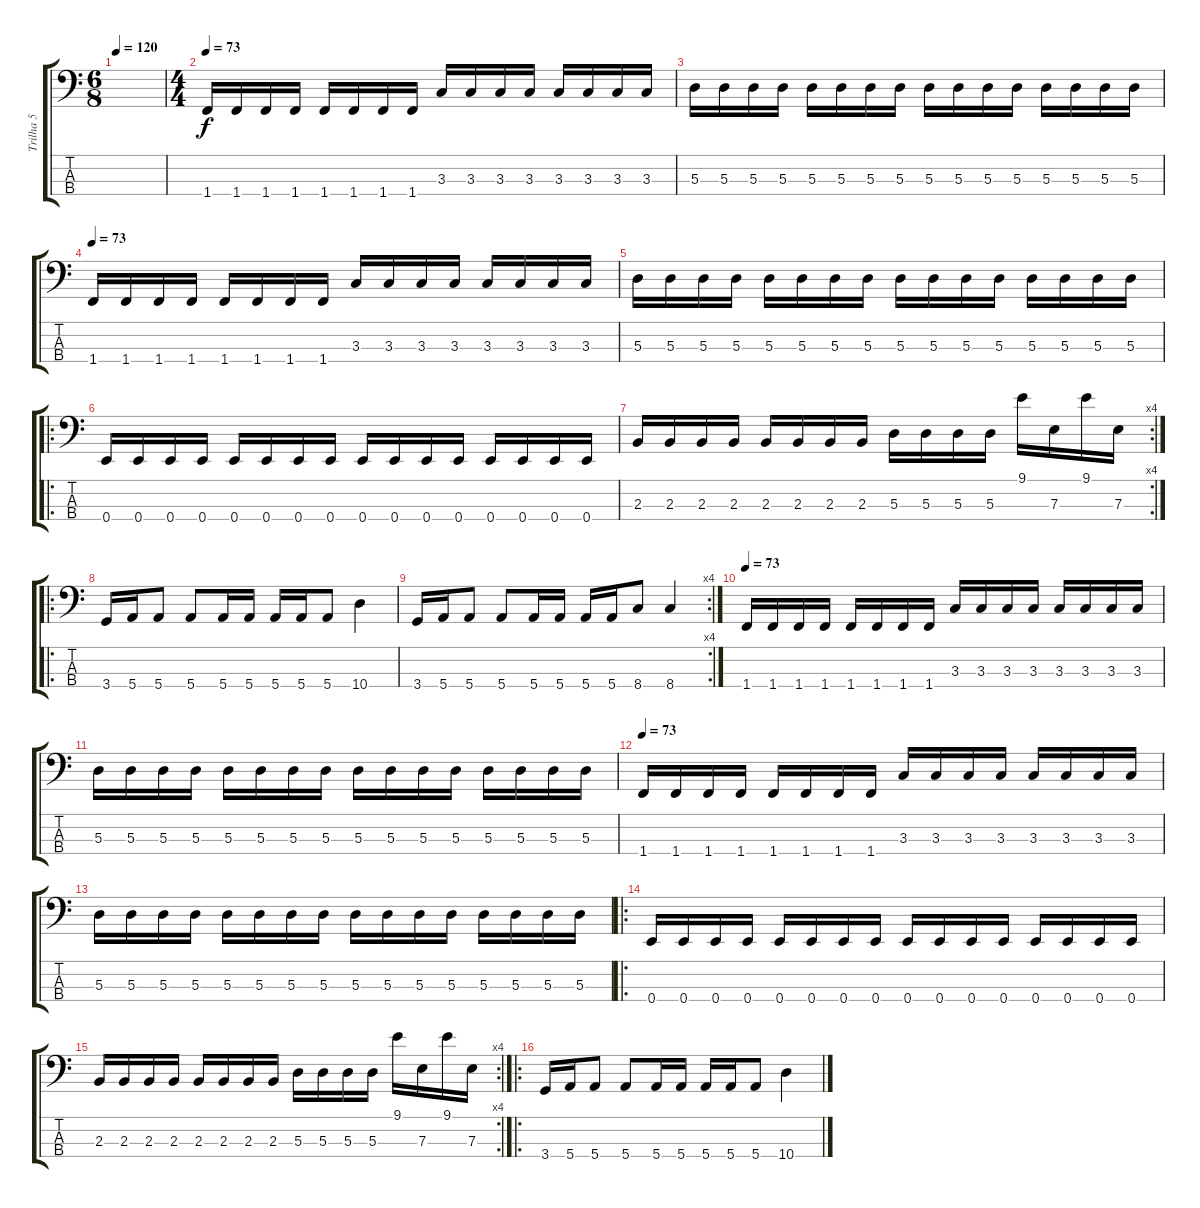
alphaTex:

\track ("Trilha 5" "Trilha 5") {instrument electricbassfinger}
\staff {score tabs}
\tuning (G2 D2 A1 E1) {hide}
\ts (6 8)
\tempo 120
\clef f4
\ks c
|
\ts (4 4)
\tempo 73
1.4.16 1.4.16 1.4.16 1.4.16 1.4.16 1.4.16 1.4.16 1.4.16 3.3.16 3.3.16 3.3.16 3.3.16 3.3.16 3.3.16 3.3.16 3.3.16 |
5.3.16 5.3.16 5.3.16 5.3.16 5.3.16 5.3.16 5.3.16 5.3.16 5.3.16 5.3.16 5.3.16 5.3.16 5.3.16 5.3.16 5.3.16 5.3.16 |
\tempo 73
1.4.16 1.4.16 1.4.16 1.4.16 1.4.16 1.4.16 1.4.16 1.4.16 3.3.16 3.3.16 3.3.16 3.3.16 3.3.16 3.3.16 3.3.16 3.3.16 |
5.3.16 5.3.16 5.3.16 5.3.16 5.3.16 5.3.16 5.3.16 5.3.16 5.3.16 5.3.16 5.3.16 5.3.16 5.3.16 5.3.16 5.3.16 5.3.16 |
\ro
0.4.16 0.4.16 0.4.16 0.4.16 0.4.16 0.4.16 0.4.16 0.4.16 0.4.16 0.4.16 0.4.16 0.4.16 0.4.16 0.4.16 0.4.16 0.4.16 |
\rc 4
2.3.16 2.3.16 2.3.16 2.3.16 2.3.16 2.3.16 2.3.16 2.3.16 5.3.16 5.3.16 5.3.16 5.3.16 9.1.16 7.3.16 9.1.16 7.3.16 |
\ro
3.4.16 5.4.16 5.4.8 5.4.8 5.4.16 5.4.16 5.4.16 5.4.16 5.4.8 10.4.4 |
\rc 4
3.4.16 5.4.16 5.4.8 5.4.8 5.4.16 5.4.16 5.4.16 5.4.16 8.4.8 8.4.4 |
\tempo 73
1.4.16 1.4.16 1.4.16 1.4.16 1.4.16 1.4.16 1.4.16 1.4.16 3.3.16 3.3.16 3.3.16 3.3.16 3.3.16 3.3.16 3.3.16 3.3.16 |
5.3.16 5.3.16 5.3.16 5.3.16 5.3.16 5.3.16 5.3.16 5.3.16 5.3.16 5.3.16 5.3.16 5.3.16 5.3.16 5.3.16 5.3.16 5.3.16 |
\tempo 73
1.4.16 1.4.16 1.4.16 1.4.16 1.4.16 1.4.16 1.4.16 1.4.16 3.3.16 3.3.16 3.3.16 3.3.16 3.3.16 3.3.16 3.3.16 3.3.16 |
5.3.16 5.3.16 5.3.16 5.3.16 5.3.16 5.3.16 5.3.16 5.3.16 5.3.16 5.3.16 5.3.16 5.3.16 5.3.16 5.3.16 5.3.16 5.3.16 |
\ro
0.4.16 0.4.16 0.4.16 0.4.16 0.4.16 0.4.16 0.4.16 0.4.16 0.4.16 0.4.16 0.4.16 0.4.16 0.4.16 0.4.16 0.4.16 0.4.16 |
\rc 4
2.3.16 2.3.16 2.3.16 2.3.16 2.3.16 2.3.16 2.3.16 2.3.16 5.3.16 5.3.16 5.3.16 5.3.16 9.1.16 7.3.16 9.1.16 7.3.16 |
\ro
3.4.16 5.4.16 5.4.8 5.4.8 5.4.16 5.4.16 5.4.16 5.4.16 5.4.8 10.4.4
